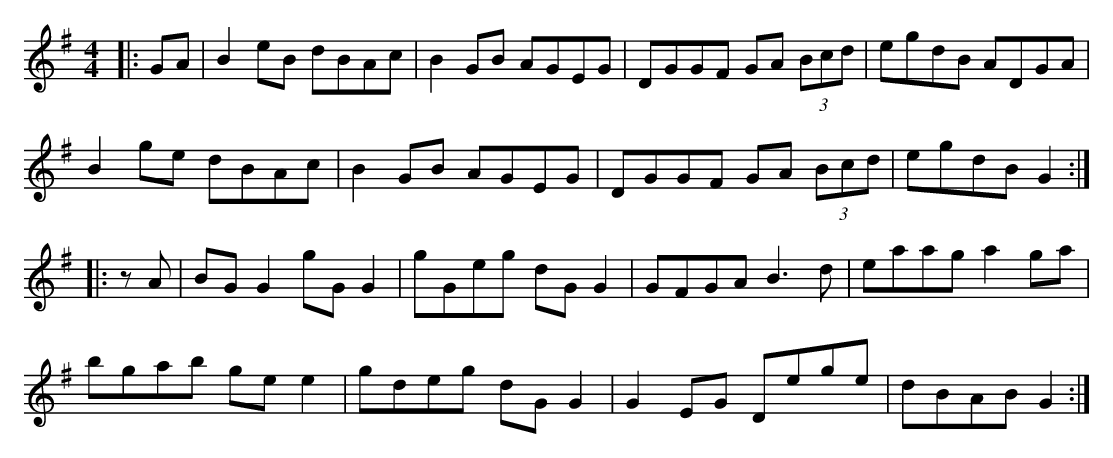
X:1
M:4/4
K:G
|:GA|B2eB dBAc|B2GB AGEG|DGGF GA (3Bcd|egdB ADGA|
B2ge dBAc|B2GB AGEG|DGGF GA (3Bcd|egdB G2:|
|:zA|BG G2 gG G2|gGeg dG G2|GFGA B3d|eaag a2ga|
bgab ge e2|gdeg dG G2|G2EG Dege|dBAB G2:|
